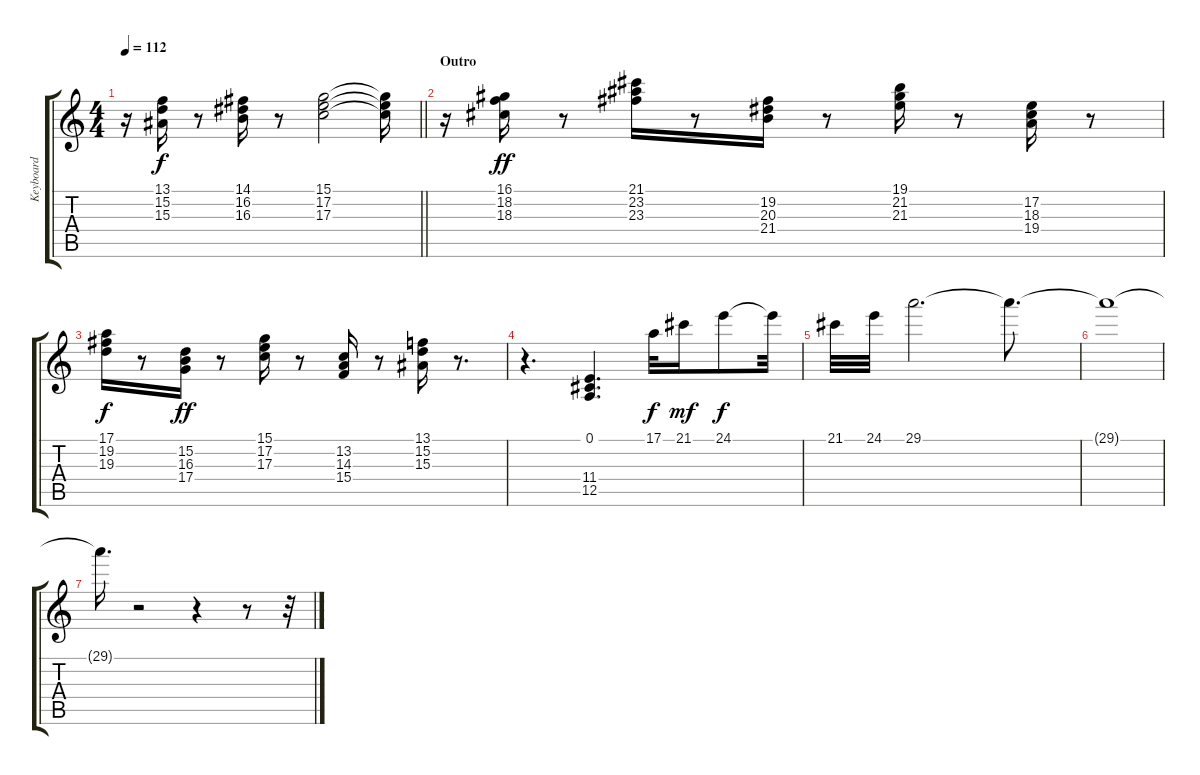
\track ("Keyboard" "Keyboard") {instrument electricpiano1}
\staff {score tabs}
\tuning (E4 B3 G3 D3 A2 E2) {hide}
\ts (4 4)
\tempo 112
\clef g2
\barLineRight lightlight
\ks c
r.16{dy f} (13.1 15.2 15.3).16 r.8 (14.1 16.2 16.3).16 r.8 (15.1 17.2 17.3).2 (15.1{t} 17.2{t} 17.3{t}).16 |
\section ("" "Outro")
r.16 (16.1 18.2 18.3).16{dy ff} r.8 (21.1 23.2 23.3).16 r.8 (19.2 20.3 21.4).16 r.8 (19.1 21.2 21.3).16 r.8 (17.2 18.3 19.4).16 r.8 |
(17.1 19.2 19.3).16{dy f} r.8 (15.2 16.3 17.4).16{dy ff} r.8 (15.1 17.2 17.3).16 r.8 (13.2 14.3 15.4).16 r.8 (13.1 15.2 15.3).16 r.8{d} |
r.4{d} (0.1 11.4 12.5).4{d} 17.1.32{dy f} 21.1.16{dy mf} 24.1.8{dy f} 24.1{t}.32 |
21.1.32 24.1.32 29.1.2{d} 29.1{t}.8{d} |
29.1{t}.1 |
29.1{t}.16{d} r.2 r.4 r.8 r.32
